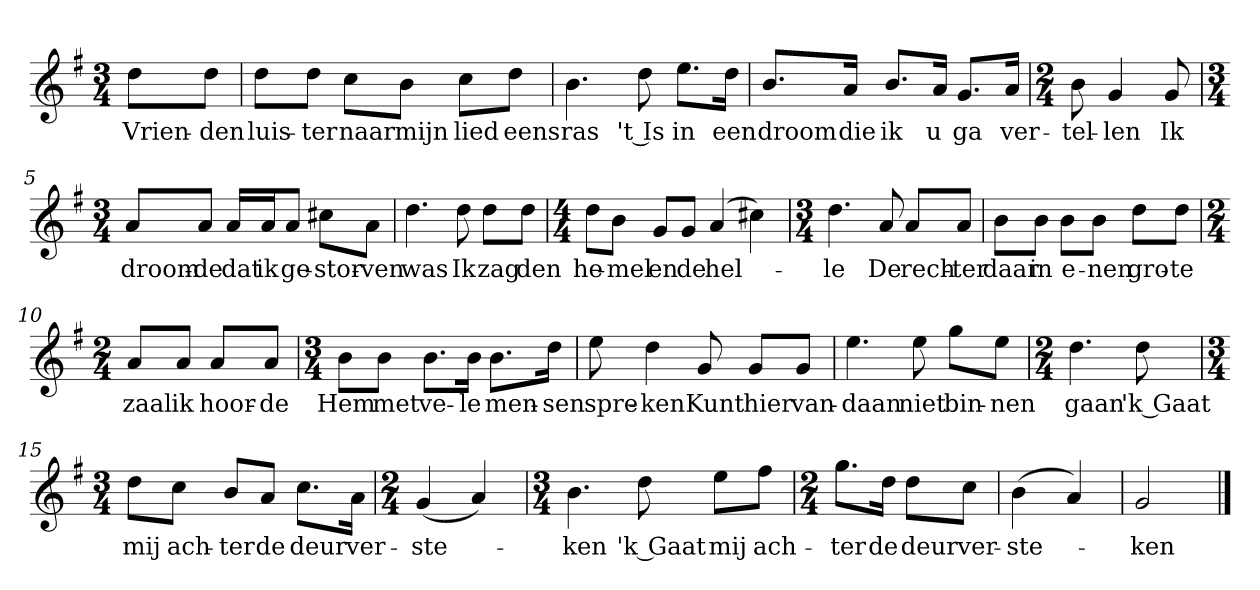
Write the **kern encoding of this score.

**kern	**text
*part1	*part1
*staff1	*staff1
*clefG2	*
*k[f#]	*
*G:	*
*M3/4	*
*MM120	*
=	=
8dd\L	Vrien-
8dd\J	-den
=1	=1
8dd\L	luis-
8dd\J	-ter
8cc\L	naar
8b\J	mijn
8cc\L	lied
8dd\J	eens
=2	=2
4.b	ras
8dd	't Is
8.ee\L	in
16dd\Jk	een
=3	=3
8.b/L	droom
16a/Jk	die
8.b/L	ik
16a/Jk	u
8.g/L	ga
16a/Jk	ver-
=4	=4
*M2/4	*
8b	-tel-
4g	-len
8g	Ik
=5	=5
*M3/4	*
8a/L	droom-
8a/J	-de
16a/LL	dat
16a/J	ik
8a/J	ge-
8cc#X\L	-stor-
8a\J	-ven
=6	=6
4.dd	was
8dd	Ik
8dd\L	zag
8dd\J	den
=7	=7
*M4/4	*
8dd\L	he-
8b\J	-mel
8g/L	en
8g/J	de
(4a	hel-
4cc#X)	.
=8	=8
*M3/4	*
4.dd	-le
8a	De
8a/L	rech-
8a/J	-ter
=9	=9
8b\L	daar
8b\J	in
8b\L	e-
8b\J	-nen
8dd\L	gro-
8dd\J	-te
=10	=10
*M2/4	*
8a/L	zaal
8a/J	ik
8a/L	hoor-
8a/J	-de
=11	=11
*M3/4	*
8b\L	Hem
8b\J	met
8.b\L	ve-
16b\Jk	-le
8.b\L	men-
16dd\Jk	-sen
=12	=12
8ee	spre-
4dd	-ken
8g	Kunt
8g/L	hier
8g/J	van-
=13	=13
4.ee	-daan
8ee	niet
8gg\L	bin-
8ee\J	-nen
=14	=14
*M2/4	*
4.dd	gaan
8dd	'k Gaat
=15	=15
*M3/4	*
8dd\L	mij
8cc\J	ach-
8b/L	-ter
8a/J	de
8.cc\L	deur
16a\Jk	ver-
=16	=16
*M2/4	*
(4g	-ste-
4a)	.
=17	=17
*M3/4	*
4.b	-ken
8dd	'k Gaat
8ee\L	mij
8ff#\J	ach-
=18	=18
*M2/4	*
8.gg\L	-ter
16dd\Jk	de
8dd\L	deur
8cc\J	ver-
=19	=19
(4b	-ste-
4a)	.
=20	=20
2g	-ken
==	==
*-	*-
